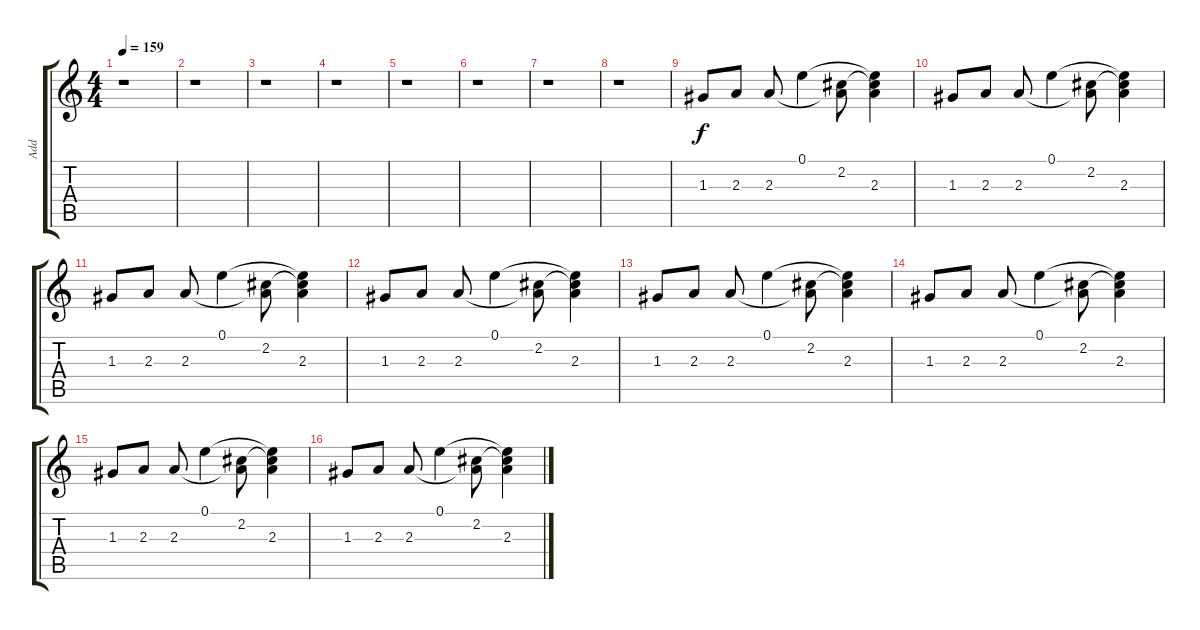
\track ("Add" "Add") {instrument acousticguitarsteel}
\staff {score tabs}
\tuning (E4 B3 G3 D3 A2 E2) {hide}
\ts (4 4)
\tempo 159
\clef g2
\ks c
r.1{dy f} |
r.1 |
r.1 |
r.1 |
r.1 |
r.1 |
r.1 |
r.1 |
1.3.8 2.3.8 2.3.8 0.1.4 (2.2 2.3{t}).8 (0.1{t} 2.2{t} 2.3).4 |
1.3.8 2.3.8 2.3.8 0.1.4 (2.2 2.3{t}).8 (0.1{t} 2.2{t} 2.3).4 |
1.3.8 2.3.8 2.3.8 0.1.4 (2.2 2.3{t}).8 (0.1{t} 2.2{t} 2.3).4 |
1.3.8 2.3.8 2.3.8 0.1.4 (2.2 2.3{t}).8 (0.1{t} 2.2{t} 2.3).4 |
1.3.8 2.3.8 2.3.8 0.1.4 (2.2 2.3{t}).8 (0.1{t} 2.2{t} 2.3).4 |
1.3.8 2.3.8 2.3.8 0.1.4 (2.2 2.3{t}).8 (0.1{t} 2.2{t} 2.3).4 |
1.3.8 2.3.8 2.3.8 0.1.4 (2.2 2.3{t}).8 (0.1{t} 2.2{t} 2.3).4 |
1.3.8 2.3.8 2.3.8 0.1.4 (2.2 2.3{t}).8 (0.1{t} 2.2{t} 2.3).4
